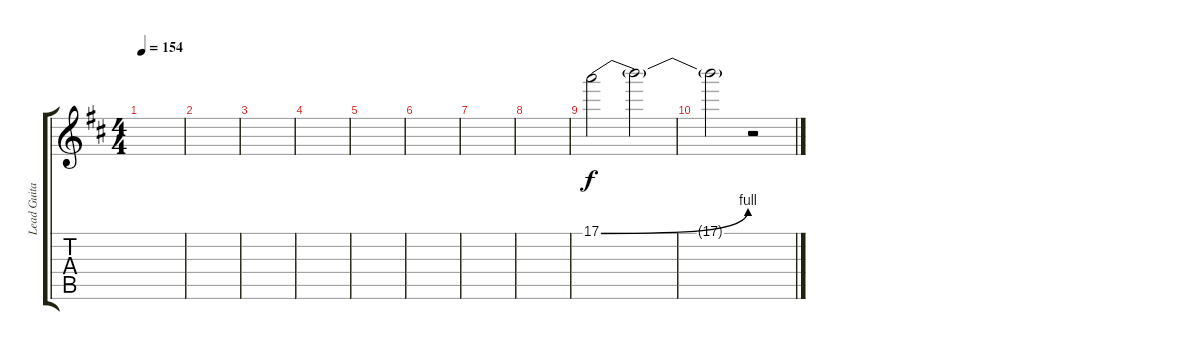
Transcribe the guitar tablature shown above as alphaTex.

\track ("Lead Guitar 4" "Lead Guita") {instrument overdrivenguitar}
\staff {score tabs}
\tuning (E4 B3 G3 D3 A2 E2) {hide}
\ts (4 4)
\tempo 154
\clef g2
\ks d
|
|
|
|
|
|
|
|
17.1{be (bend 0 0 60 4)}.2 17.1{t}.2 |
17.1{t}.2 r.2
